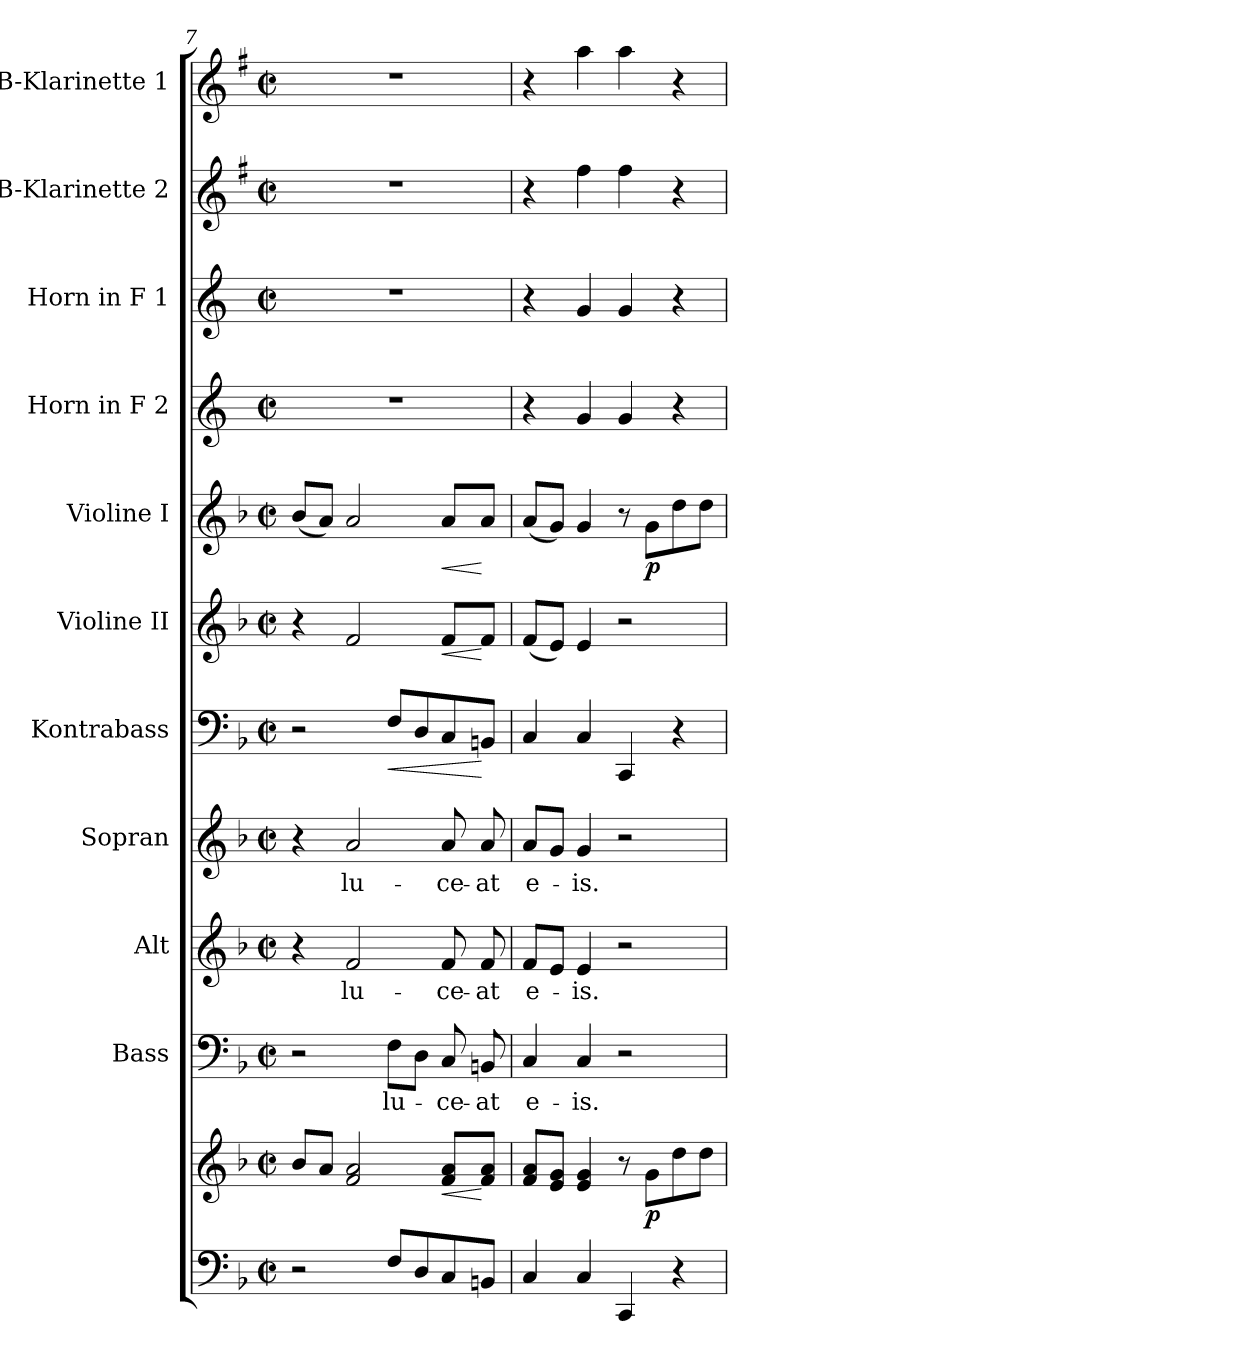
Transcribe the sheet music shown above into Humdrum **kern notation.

**kern	**kern	**dynam	**kern	**text	**kern	**text	**kern	**text	**kern	**dynam	**kern	**dynam	**kern	**dynam	**kern	**kern	**kern	**kern
*part11	*part11	*part11	*part10	*part10	*part9	*part9	*part8	*part8	*part7	*part7	*part6	*part6	*part5	*part5	*part4	*part3	*part2	*part1
*staff12	*staff11	*staff11/12	*staff10	*staff10	*staff9	*staff9	*staff8	*staff8	*staff7	*staff7	*staff6	*staff6	*staff5	*staff5	*staff4	*staff3	*staff2	*staff1
*	*	*	*I"Bass	*	*I"Alt	*	*I"Sopran	*	*I"Kontrabass	*	*I"Violine II	*	*I"Violine I	*	*I"Horn in F 2	*I"Horn in F 1	*I"B-Klarinette 2	*I"B-Klarinette 1
*	*	*	*I'B.	*	*I'A.	*	*I'S.	*	*I'Kb.	*	*I'Vl. II	*	*I'Vl. I	*	*	*	*I'B Kl. 2	*I'B Kl. 1
*clefF4	*clefG2	*	*clefF4	*	*clefG2	*	*clefG2	*	*clefF4	*	*clefG2	*	*clefG2	*	*clefG2	*clefG2	*clefG2	*clefG2
*	*	*	*	*	*	*	*	*	*ITrd7c12	*	*	*	*	*	*ITrd4c7	*ITrd4c7	*ITrd1c2	*ITrd1c2
*k[b-]	*k[b-]	*	*k[b-]	*	*k[b-]	*	*k[b-]	*	*k[b-]	*	*k[b-]	*	*k[b-]	*	*k[b-]	*k[b-]	*k[b-]	*k[b-]
*F:	*F:	*	*F:	*	*F:	*	*F:	*	*F:	*	*F:	*	*F:	*	*F:	*F:	*F:	*F:
*M2/2	*M2/2	*	*M2/2	*	*M2/2	*	*M2/2	*	*M2/2	*	*M2/2	*	*M2/2	*	*M2/2	*M2/2	*M2/2	*M2/2
*met(c|)	*met(c|)	*	*met(c|)	*	*met(c|)	*	*met(c|)	*	*met(c|)	*	*met(c|)	*	*met(c|)	*	*met(c|)	*met(c|)	*met(c|)	*met(c|)
=7	=7	=7	=7	=7	=7	=7	=7	=7	=7	=7	=7	=7	=7	=7	=7	=7	=7	=7
2r	8b-/L	.	2r	.	4r	.	4r	.	2r	.	4r	.	(<8b-/L	.	1r	1r	1r	1r
.	8a/J	.	.	.	.	.	.	.	.	.	.	.	8a/J)	.	.	.	.	.
!	!	!	!	!	!	!LO:LY:b	!	!LO:LY:b	!	!	!	!	!	!	!	!	!	!
.	2f/ 2a/	.	.	.	2f/	lu-	2a/	lu-	.	.	2f/	.	2a/	.	.	.	.	.
!	!	!	!	!LO:LY:b	!	!	!	!	!	!LO:HP:b	!	!	!	!	!	!	!	!
8F/L	.	.	8F\L	lu-	.	.	.	.	8FF/L	<	.	.	.	.	.	.	.	.
8D/	.	.	8D\J	.	.	.	.	.	8DD/	.	.	.	.	.	.	.	.	.
!	!	!LO:HP:b	!	!LO:LY:b	!	!LO:LY:b	!	!LO:LY:b	!	!	!	!LO:HP:b	!	!LO:HP:b	!	!	!	!
8C/	8f/ 8a/L	<	8C/	-ce-	8f/	-ce-	8a/	-ce-	8CC/	.	8f/L	<	8a/L	<	.	.	.	.
!	!	!	!	!LO:LY:b	!	!LO:LY:b	!	!LO:LY:b	!	!	!	!	!	!	!	!	!	!
8BBn/J	8f/ 8a/J	[	8BBn/	-at	8f/	-at	8a/	-at	8BBBn/J	[	8f/J	[	8a/J	[	.	.	.	.
=8	=8	=8	=8	=8	=8	=8	=8	=8	=8	=8	=8	=8	=8	=8	=8	=8	=8	=8
!	!	!	!	!LO:LY:b	!	!LO:LY:b	!	!LO:LY:b	!	!	!	!	!	!	!	!	!	!
4C/	8f/ 8a/L	.	4C/	e-	8f/L	e-	8a/L	e-	4CC/	.	(<8f/L	.	(<8a/L	.	4r	4r	4r	4r
.	8e/ 8g/J	.	.	.	8e/J	.	8g/J	.	.	.	8e/J)	.	8g/J)	.	.	.	.	.
!	!	!	!	!LO:LY:b	!	!LO:LY:b	!	!LO:LY:b	!	!	!	!	!	!	!	!	!	!
4C/	4e/ 4g/	.	4C/	-is.	4e/	-is.	4g/	-is.	4CC/	.	4e/	.	4g/	.	4c/	4c/	4ee\	4gg\
4CC/	8r	.	2r	.	2r	.	2r	.	4CCC/	.	2r	.	8r	.	4c/	4c/	4ee\	4gg\
!	!	!LO:DY:b	!	!	!	!	!	!	!	!	!	!	!	!LO:DY:b	!	!	!	!
.	8g\L	p	.	.	.	.	.	.	.	.	.	.	8g\L	p	.	.	.	.
4r	8dd\	.	.	.	.	.	.	.	4r	.	.	.	8dd\	.	4r	4r	4r	4r
.	8dd\J	.	.	.	.	.	.	.	.	.	.	.	8dd\J	.	.	.	.	.
=	=	=	=	=	=	=	=	=	=	=	=	=	=	=	=	=	=	=
*-	*-	*-	*-	*-	*-	*-	*-	*-	*-	*-	*-	*-	*-	*-	*-	*-	*-	*-
